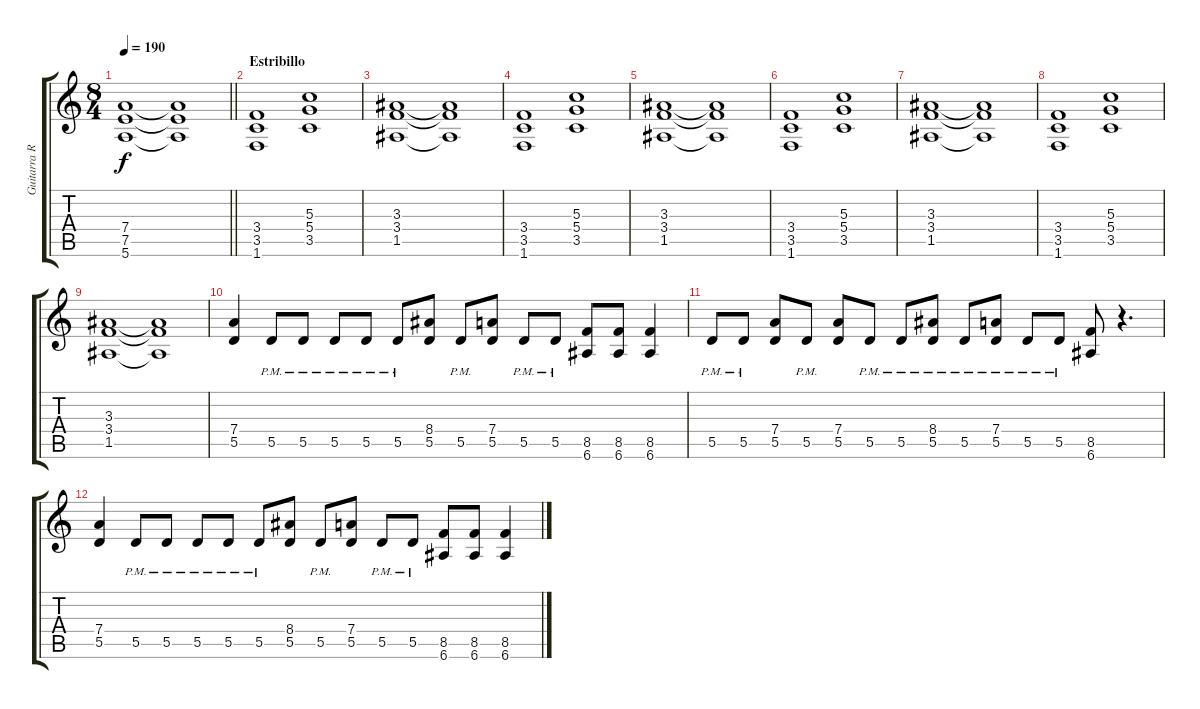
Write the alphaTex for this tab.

\track ("Guitarra Rítmica" "Guitarra R") {instrument distortionguitar}
\staff {score tabs}
\tuning (E4 B3 G3 D3 A2 E2) {hide}
\ts (8 4)
\tempo 190
\clef g2
\barLineRight lightlight
\ks c
(7.4 7.5 5.6).1{dy f} (7.4{t} 7.5{t} 5.6{t}).1 |
\section ("" "Estribillo")
(3.4 3.5 1.6).1 (5.3 5.4 3.5).1 |
(3.3 3.4 1.5).1 (3.3{t} 3.4{t} 1.5{t}).1 |
(3.4 3.5 1.6).1 (5.3 5.4 3.5).1 |
(3.3 3.4 1.5).1 (3.3{t} 3.4{t} 1.5{t}).1 |
(3.4 3.5 1.6).1 (5.3 5.4 3.5).1 |
(3.3 3.4 1.5).1 (3.3{t} 3.4{t} 1.5{t}).1 |
(3.4 3.5 1.6).1 (5.3 5.4 3.5).1 |
(3.3 3.4 1.5).1 (3.3{t} 3.4{t} 1.5{t}).1 |
(7.4 5.5).4 5.5{pm}.8 5.5{pm}.8 5.5{pm}.8 5.5{pm}.8 5.5{pm}.8 (8.4 5.5).8 5.5{pm}.8 (7.4 5.5).8 5.5{pm}.8 5.5{pm}.8 (8.5 6.6).8 (8.5 6.6).8 (8.5 6.6).4 |
5.5{pm}.8 5.5{pm}.8 (7.4 5.5).8 5.5{pm}.8 (7.4 5.5).8 5.5{pm}.8 5.5{pm}.8 (8.4 5.5{pm}).8 5.5{pm}.8 (7.4 5.5{pm}).8 5.5{pm}.8 5.5{pm}.8 (8.5 6.6).8 r.4{d} |
(7.4 5.5).4 5.5{pm}.8 5.5{pm}.8 5.5{pm}.8 5.5{pm}.8 5.5{pm}.8 (8.4 5.5).8 5.5{pm}.8 (7.4 5.5).8 5.5{pm}.8 5.5{pm}.8 (8.5 6.6).8 (8.5 6.6).8 (8.5 6.6).4
